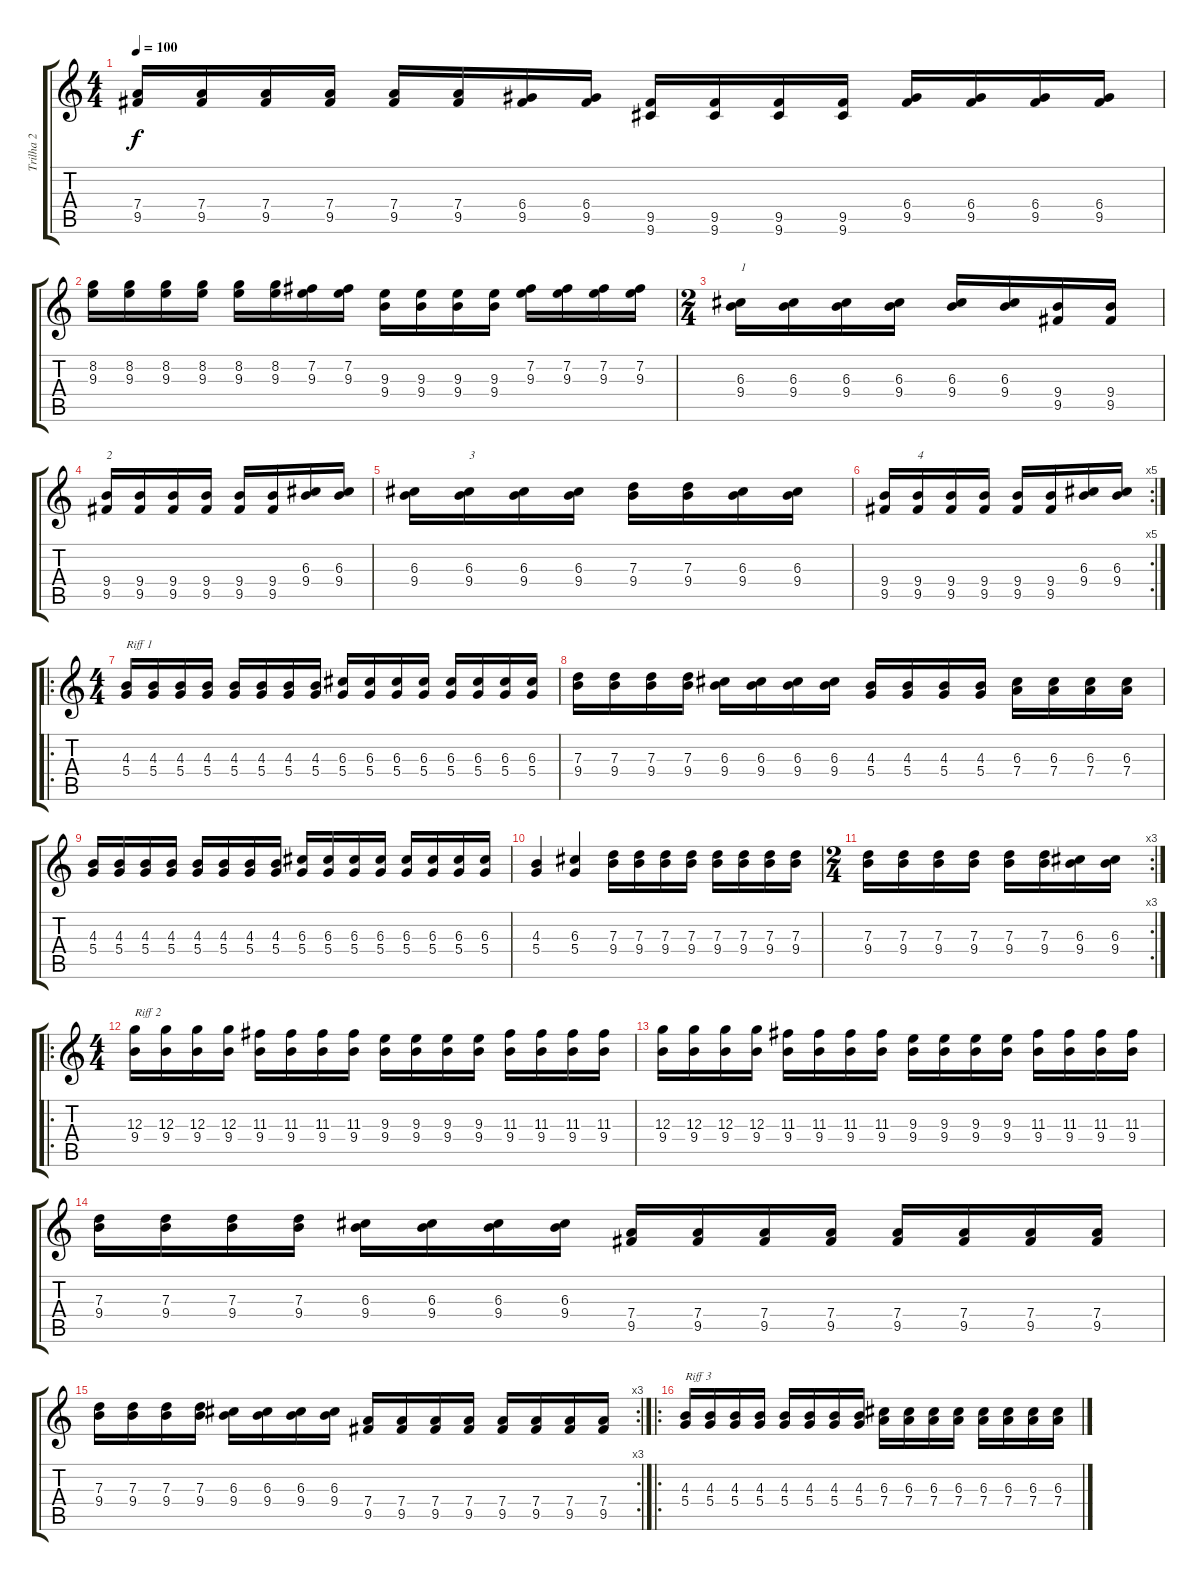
\track ("Trilha 2" "Trilha 2") {instrument distortionguitar}
\staff {score tabs}
\tuning (E4 B3 G3 D3 A2 E2) {hide}
\ts (4 4)
\tempo 100
\clef g2
\ks c
(7.4 9.5).16{dy f} (7.4 9.5).16 (7.4 9.5).16 (7.4 9.5).16 (7.4 9.5).16 (7.4 9.5).16 (6.4 9.5).16 (6.4 9.5).16 (9.5 9.6).16 (9.5 9.6).16 (9.5 9.6).16 (9.5 9.6).16 (6.4 9.5).16 (6.4 9.5).16 (6.4 9.5).16 (6.4 9.5).16 |
(8.2 9.3).16 (8.2 9.3).16 (8.2 9.3).16 (8.2 9.3).16 (8.2 9.3).16 (8.2 9.3).16 (7.2 9.3).16 (7.2 9.3).16 (9.3 9.4).16 (9.3 9.4).16 (9.3 9.4).16 (9.3 9.4).16 (7.2 9.3).16 (7.2 9.3).16 (7.2 9.3).16 (7.2 9.3).16 |
\ts (2 4)
(6.3 9.4).16{txt "1"} (6.3 9.4).16 (6.3 9.4).16 (6.3 9.4).16 (6.3 9.4).16 (6.3 9.4).16 (9.4 9.5).16 (9.4 9.5).16 |
(9.4 9.5).16{txt "2"} (9.4 9.5).16 (9.4 9.5).16 (9.4 9.5).16 (9.4 9.5).16 (9.4 9.5).16 (6.3 9.4).16 (6.3 9.4).16 |
(6.3 9.4).16 (6.3 9.4).16{txt "3"} (6.3 9.4).16 (6.3 9.4).16 (7.3 9.4).16 (7.3 9.4).16 (6.3 9.4).16 (6.3 9.4).16 |
\rc 5
(9.4 9.5).16 (9.4 9.5).16{txt "4"} (9.4 9.5).16 (9.4 9.5).16 (9.4 9.5).16 (9.4 9.5).16 (6.3 9.4).16 (6.3 9.4).16 |
\ro
\ts (4 4)
(4.3 5.4).16{txt "Riff 1"} (4.3 5.4).16 (4.3 5.4).16 (4.3 5.4).16 (4.3 5.4).16 (4.3 5.4).16 (4.3 5.4).16 (4.3 5.4).16 (6.3 5.4).16 (6.3 5.4).16 (6.3 5.4).16 (6.3 5.4).16 (6.3 5.4).16 (6.3 5.4).16 (6.3 5.4).16 (6.3 5.4).16 |
(7.3 9.4).16 (7.3 9.4).16 (7.3 9.4).16 (7.3 9.4).16 (6.3 9.4).16 (6.3 9.4).16 (6.3 9.4).16 (6.3 9.4).16 (4.3 5.4).16 (4.3 5.4).16 (4.3 5.4).16 (4.3 5.4).16 (6.3 7.4).16 (6.3 7.4).16 (6.3 7.4).16 (6.3 7.4).16 |
(4.3 5.4).16 (4.3 5.4).16 (4.3 5.4).16 (4.3 5.4).16 (4.3 5.4).16 (4.3 5.4).16 (4.3 5.4).16 (4.3 5.4).16 (6.3 5.4).16 (6.3 5.4).16 (6.3 5.4).16 (6.3 5.4).16 (6.3 5.4).16 (6.3 5.4).16 (6.3 5.4).16 (6.3 5.4).16 |
(4.3 5.4).4 (6.3 5.4).4 (7.3 9.4).16 (7.3 9.4).16 (7.3 9.4).16 (7.3 9.4).16 (7.3 9.4).16 (7.3 9.4).16 (7.3 9.4).16 (7.3 9.4).16 |
\rc 3
\ts (2 4)
(7.3 9.4).16 (7.3 9.4).16 (7.3 9.4).16 (7.3 9.4).16 (7.3 9.4).16 (7.3 9.4).16 (6.3 9.4).16 (6.3 9.4).16 |
\ro
\ts (4 4)
(12.3 9.4).16{txt "Riff 2"} (12.3 9.4).16 (12.3 9.4).16 (12.3 9.4).16 (11.3 9.4).16 (11.3 9.4).16 (11.3 9.4).16 (11.3 9.4).16 (9.3 9.4).16 (9.3 9.4).16 (9.3 9.4).16 (9.3 9.4).16 (11.3 9.4).16 (11.3 9.4).16 (11.3 9.4).16 (11.3 9.4).16 |
(12.3 9.4).16 (12.3 9.4).16 (12.3 9.4).16 (12.3 9.4).16 (11.3 9.4).16 (11.3 9.4).16 (11.3 9.4).16 (11.3 9.4).16 (9.3 9.4).16 (9.3 9.4).16 (9.3 9.4).16 (9.3 9.4).16 (11.3 9.4).16 (11.3 9.4).16 (11.3 9.4).16 (11.3 9.4).16 |
(7.3 9.4).16 (7.3 9.4).16 (7.3 9.4).16 (7.3 9.4).16 (6.3 9.4).16 (6.3 9.4).16 (6.3 9.4).16 (6.3 9.4).16 (7.4 9.5).16 (7.4 9.5).16 (7.4 9.5).16 (7.4 9.5).16 (7.4 9.5).16 (7.4 9.5).16 (7.4 9.5).16 (7.4 9.5).16 |
\rc 3
(7.3 9.4).16 (7.3 9.4).16 (7.3 9.4).16 (7.3 9.4).16 (6.3 9.4).16 (6.3 9.4).16 (6.3 9.4).16 (6.3 9.4).16 (7.4 9.5).16 (7.4 9.5).16 (7.4 9.5).16 (7.4 9.5).16 (7.4 9.5).16 (7.4 9.5).16 (7.4 9.5).16 (7.4 9.5).16 |
\ro
(4.3 5.4).16{txt "Riff 3"} (4.3 5.4).16 (4.3 5.4).16 (4.3 5.4).16 (4.3 5.4).16 (4.3 5.4).16 (4.3 5.4).16 (4.3 5.4).16 (6.3 7.4).16 (6.3 7.4).16 (6.3 7.4).16 (6.3 7.4).16 (6.3 7.4).16 (6.3 7.4).16 (6.3 7.4).16 (6.3 7.4).16
